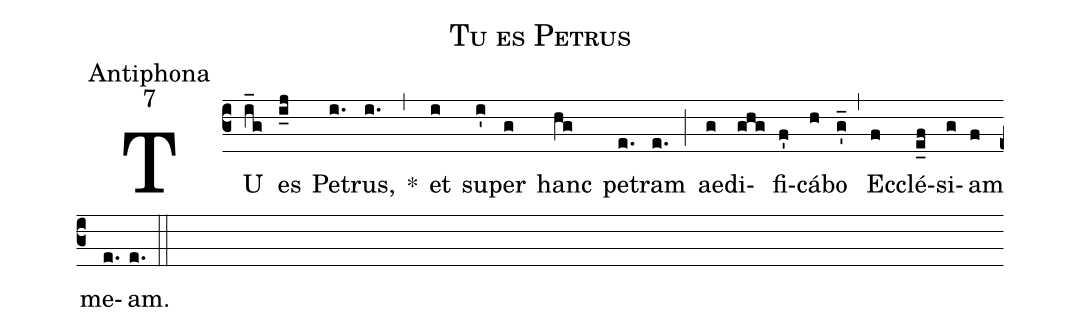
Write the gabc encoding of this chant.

name:Tu es Petrus;
office-part:Antiphona;
mode:7;
%%
(c3) TU(i_g) es(i_j) Pe(i.)trus,(i.) *(,) et(i) su(i')per(g) hanc(hg) pe(e.)tram(e.) (;) ae(g)di(ghg)fi(f')cá(h)bo(g'_) (,) Ec(f)clé(e_f)si(g)am(f) me(e.)am.(e.) (::)
